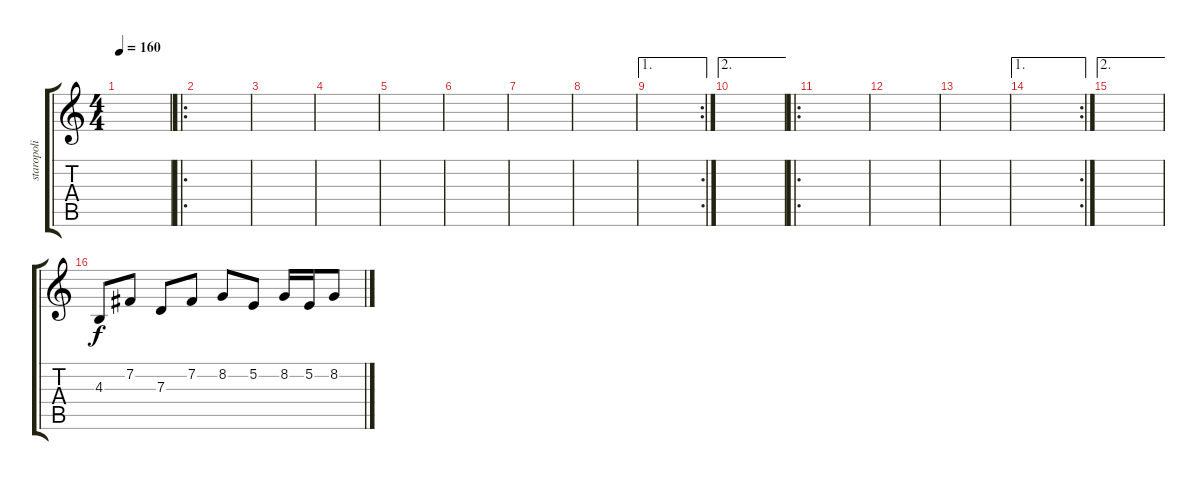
\track ("staropoli (giuly)" "staropoli ") {instrument harpsichord}
\staff {score tabs}
\tuning (E4 B3 G3 D3 A2 E2) {hide}
\ts (4 4)
\tempo 160
\clef g2
\ks c
|
\ro
|
|
|
|
|
|
|
\ae 1
\rc 2
|
\ae 2
|
\ro
|
|
|
\ae 1
\rc 2
|
\ae 2
|
4.3.8 7.2.8 7.3.8 7.2.8 8.2.8 5.2.8 8.2.16 5.2.16 8.2.8
